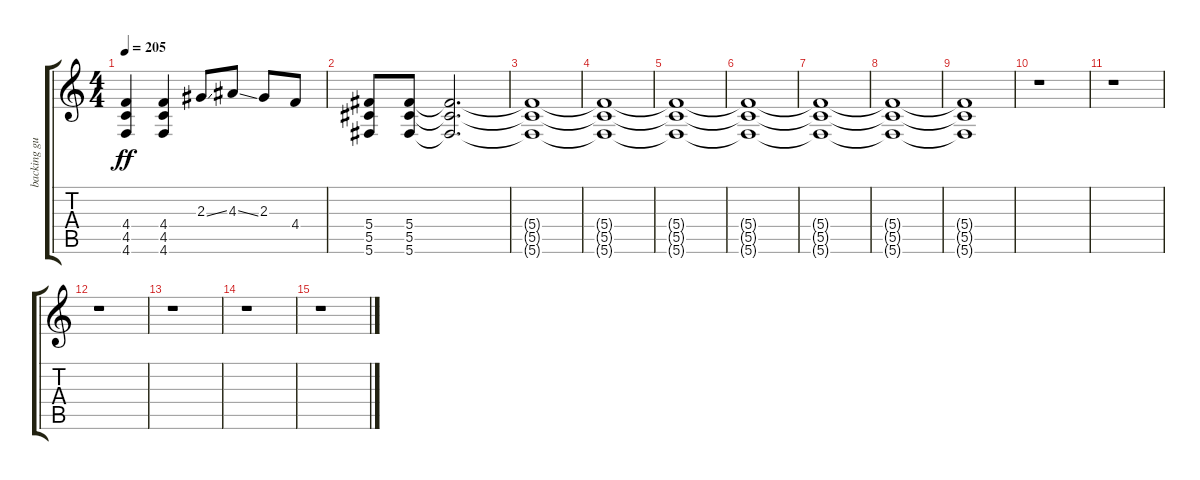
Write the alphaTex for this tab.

\track ("backing guitar L " "backing gu") {instrument overdrivenguitar}
\staff {score tabs}
\tuning (Eb4 Bb3 Gb3 Db3 Ab2 Db2) {hide}
\ts (4 4)
\tempo 205
\clef g2
\ks c
(4.4 4.5 4.6).4{dy ff} (4.4 4.5 4.6).4 2.3{ss}.8 4.3{ss}.8 2.3.8 4.4.8 |
(5.4 5.5 5.6).8 (5.4 5.5 5.6).8 (5.4{t} 5.5{t} 5.6{t}).2{d} |
(5.4{t} 5.5{t} 5.6{t}).1 |
(5.4{t} 5.5{t} 5.6{t}).1 |
(5.4{t} 5.5{t} 5.6{t}).1 |
(5.4{t} 5.5{t} 5.6{t}).1 |
(5.4{t} 5.5{t} 5.6{t}).1 |
(5.4{t} 5.5{t} 5.6{t}).1 |
(5.4{t} 5.5{t} 5.6{t}).1 |
r.1 |
r.1 |
r.1 |
r.1 |
r.1 |
r.1
